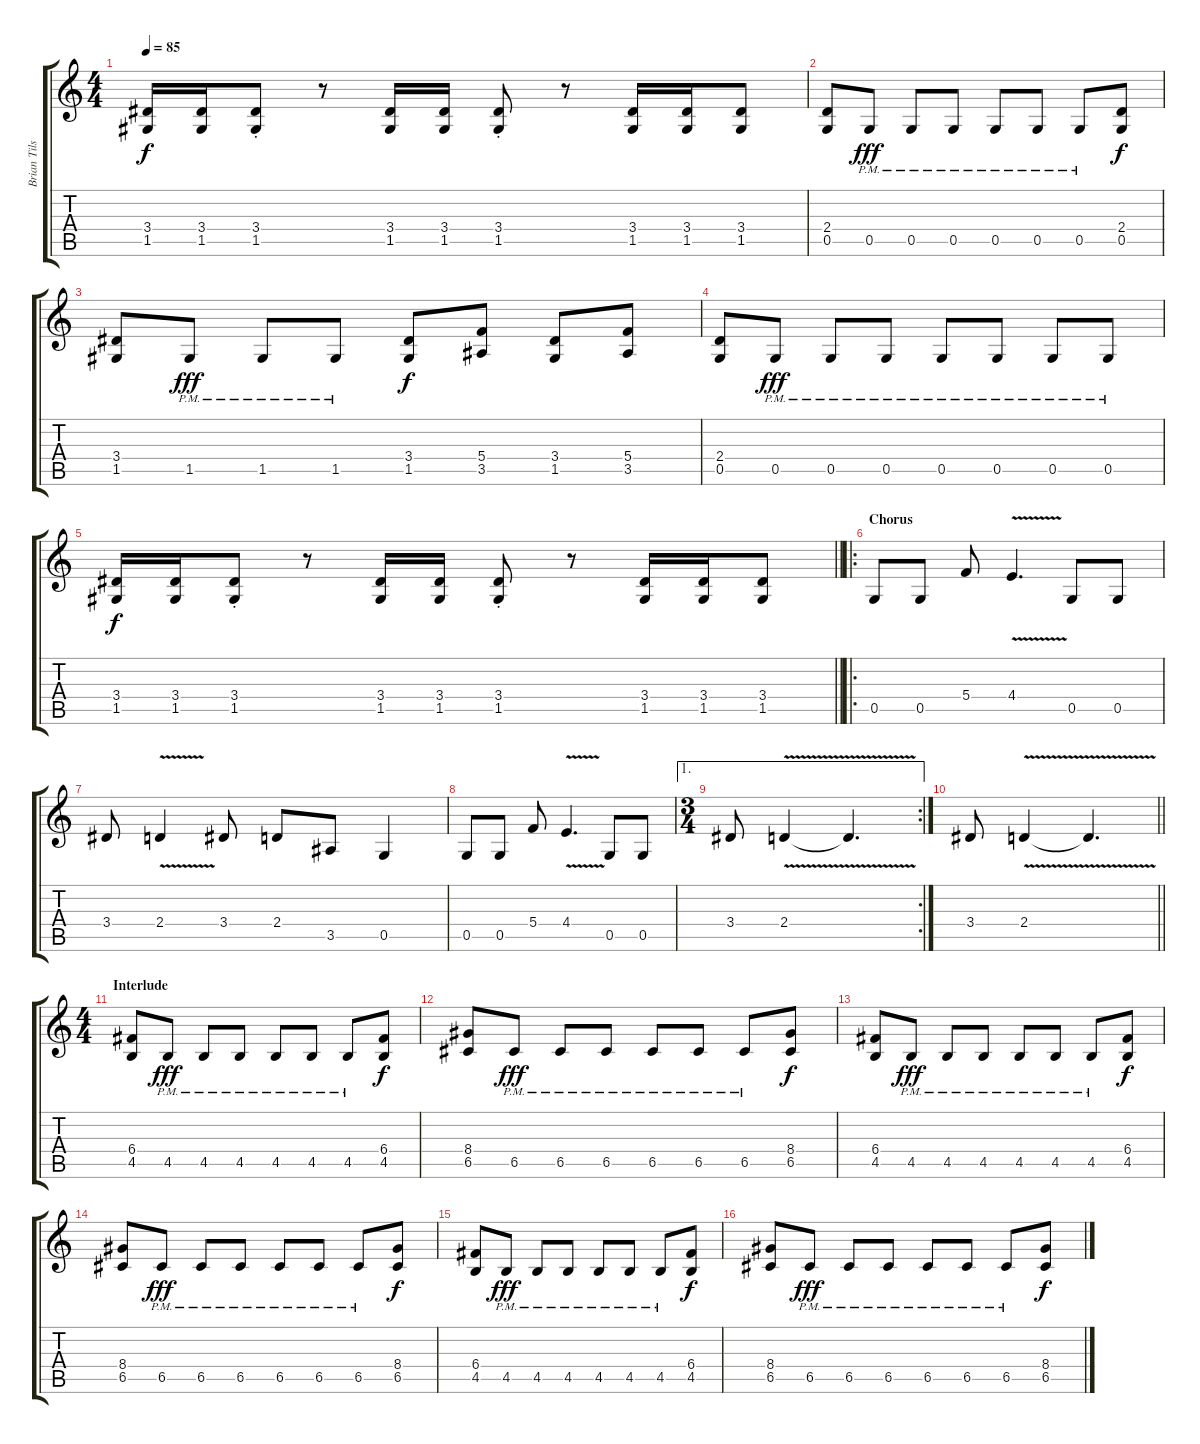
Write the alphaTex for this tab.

\track ("Brian Tilse" "Brian Tils") {instrument distortionguitar}
\staff {score tabs}
\tuning (D4 A3 F3 C3 G2 D2) {hide}
\ts (4 4)
\tempo 85
\clef g2
\ks c
(3.4 1.5).16{dy f} (3.4 1.5).16 (3.4{st} 1.5{st}).8 r.8 (3.4 1.5).16 (3.4 1.5).16 (3.4{st} 1.5{st}).8 r.8 (3.4 1.5).16 (3.4 1.5).16 (3.4 1.5).8 |
(2.4 0.5).8 0.5{pm}.8{dy fff} 0.5{pm}.8 0.5{pm}.8 0.5{pm}.8 0.5{pm}.8 0.5{pm}.8 (2.4 0.5).8{dy f} |
(3.4 1.5).8 1.5{pm}.8{dy fff} 1.5{pm}.8 1.5{pm}.8 (3.4 1.5).8{dy f} (5.4 3.5).8 (3.4 1.5).8 (5.4 3.5).8 |
(2.4 0.5).8 0.5{pm}.8{dy fff} 0.5{pm}.8 0.5{pm}.8 0.5{pm}.8 0.5{pm}.8 0.5{pm}.8 0.5{pm}.8 |
\barLineRight lightlight
(3.4 1.5).16{dy f} (3.4 1.5).16 (3.4{st} 1.5{st}).8 r.8 (3.4 1.5).16 (3.4 1.5).16 (3.4{st} 1.5{st}).8 r.8 (3.4 1.5).16 (3.4 1.5).16 (3.4 1.5).8 |
\ro
\section ("" "Chorus")
0.5.8 0.5.8 5.4.8 4.4{v}.4{d} 0.5.8 0.5.8 |
3.4.8 2.4{v}.4 3.4.8 2.4.8 3.5.8 0.5.4 |
0.5.8 0.5.8 5.4.8 4.4{v}.4{d} 0.5.8 0.5.8 |
\ae 1
\rc 2
\ts (3 4)
3.4.8 2.4{v}.4 2.4{t}.4{d} |
\barLineRight lightlight
3.4.8 2.4{v}.4 2.4{t}.4{d} |
\ts (4 4)
\section ("" "Interlude")
(6.4 4.5).8 4.5{pm}.8{dy fff} 4.5{pm}.8 4.5{pm}.8 4.5{pm}.8 4.5{pm}.8 4.5{pm}.8 (6.4 4.5).8{dy f} |
(8.4 6.5).8 6.5{pm}.8{dy fff} 6.5{pm}.8 6.5{pm}.8 6.5{pm}.8 6.5{pm}.8 6.5{pm}.8 (8.4 6.5).8{dy f} |
(6.4 4.5).8 4.5{pm}.8{dy fff} 4.5{pm}.8 4.5{pm}.8 4.5{pm}.8 4.5{pm}.8 4.5{pm}.8 (6.4 4.5).8{dy f} |
(8.4 6.5).8 6.5{pm}.8{dy fff} 6.5{pm}.8 6.5{pm}.8 6.5{pm}.8 6.5{pm}.8 6.5{pm}.8 (8.4 6.5).8{dy f} |
(6.4 4.5).8 4.5{pm}.8{dy fff} 4.5{pm}.8 4.5{pm}.8 4.5{pm}.8 4.5{pm}.8 4.5{pm}.8 (6.4 4.5).8{dy f} |
(8.4 6.5).8 6.5{pm}.8{dy fff} 6.5{pm}.8 6.5{pm}.8 6.5{pm}.8 6.5{pm}.8 6.5{pm}.8 (8.4 6.5).8{dy f}
